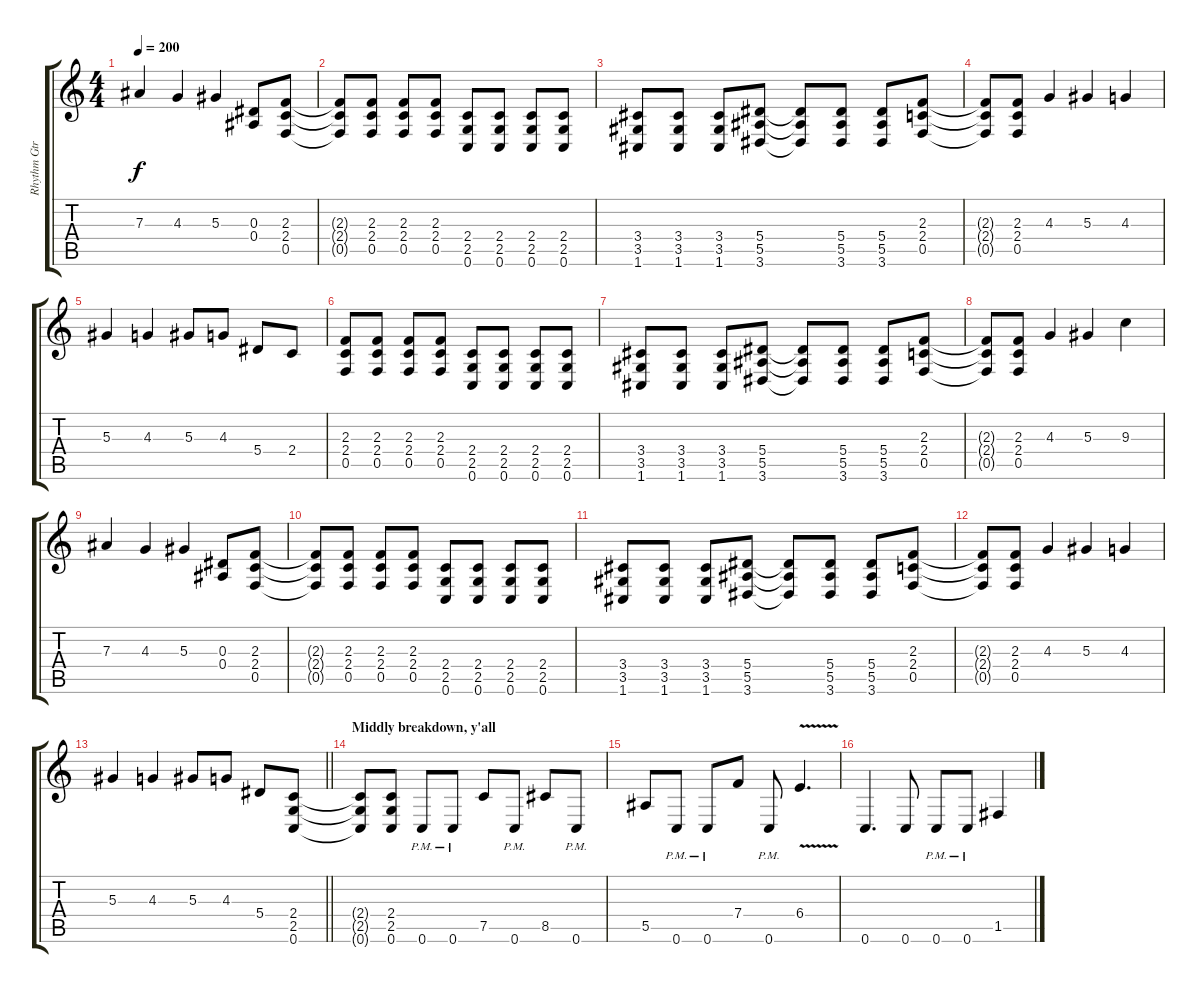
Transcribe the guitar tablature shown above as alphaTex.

\track ("Rhythm Gtr" "Rhythm Gtr") {instrument distortionguitar}
\staff {score tabs}
\tuning (C4 G3 Eb3 Bb2 F2 C2) {hide}
\ts (4 4)
\tempo 200
\clef g2
\ks c
7.3.4{dy f} 4.3.4 5.3.4 (0.3 0.4).8 (2.3 2.4 0.5).8 |
(2.3{t} 2.4{t} 0.5{t}).8 (2.3 2.4 0.5).8 (2.3 2.4 0.5).8 (2.3 2.4 0.5).8 (2.4 2.5 0.6).8 (2.4 2.5 0.6).8 (2.4 2.5 0.6).8 (2.4 2.5 0.6).8 |
(3.4 3.5 1.6).8 (3.4 3.5 1.6).8 (3.4 3.5 1.6).8 (5.4 5.5 3.6).8 (5.4{t} 5.5{t} 3.6{t}).8 (5.4 5.5 3.6).8 (5.4 5.5 3.6).8 (2.3 2.4 0.5).8 |
(2.3{t} 2.4{t} 0.5{t}).8 (2.3 2.4 0.5).8 4.3.4 5.3.4 4.3.4 |
5.3.4 4.3.4 5.3.8 4.3.8 5.4.8 2.4.8 |
(2.3 2.4 0.5).8 (2.3 2.4 0.5).8 (2.3 2.4 0.5).8 (2.3 2.4 0.5).8 (2.4 2.5 0.6).8 (2.4 2.5 0.6).8 (2.4 2.5 0.6).8 (2.4 2.5 0.6).8 |
(3.4 3.5 1.6).8 (3.4 3.5 1.6).8 (3.4 3.5 1.6).8 (5.4 5.5 3.6).8 (5.4{t} 5.5{t} 3.6{t}).8 (5.4 5.5 3.6).8 (5.4 5.5 3.6).8 (2.3 2.4 0.5).8 |
(2.3{t} 2.4{t} 0.5{t}).8 (2.3 2.4 0.5).8 4.3.4 5.3.4 9.3.4 |
7.3.4 4.3.4 5.3.4 (0.3 0.4).8 (2.3 2.4 0.5).8 |
(2.3{t} 2.4{t} 0.5{t}).8 (2.3 2.4 0.5).8 (2.3 2.4 0.5).8 (2.3 2.4 0.5).8 (2.4 2.5 0.6).8 (2.4 2.5 0.6).8 (2.4 2.5 0.6).8 (2.4 2.5 0.6).8 |
(3.4 3.5 1.6).8 (3.4 3.5 1.6).8 (3.4 3.5 1.6).8 (5.4 5.5 3.6).8 (5.4{t} 5.5{t} 3.6{t}).8 (5.4 5.5 3.6).8 (5.4 5.5 3.6).8 (2.3 2.4 0.5).8 |
(2.3{t} 2.4{t} 0.5{t}).8 (2.3 2.4 0.5).8 4.3.4 5.3.4 4.3.4 |
\barLineRight lightlight
5.3.4 4.3.4 5.3.8 4.3.8 5.4.8 (2.4 2.5 0.6).8 |
\section ("" "Middly breakdown, y'all")
(2.4{t} 2.5{t} 0.6{t}).8 (2.4 2.5 0.6).8 0.6{pm}.8 0.6{pm}.8 7.5.8 0.6{pm}.8 8.5.8 0.6{pm}.8 |
5.5.8 0.6{pm}.8 0.6{pm}.8 7.4.8 0.6{pm}.8 6.4{v}.4{d} |
0.6.4{d} 0.6.8 0.6{pm}.8 0.6{pm}.8 1.5.4
